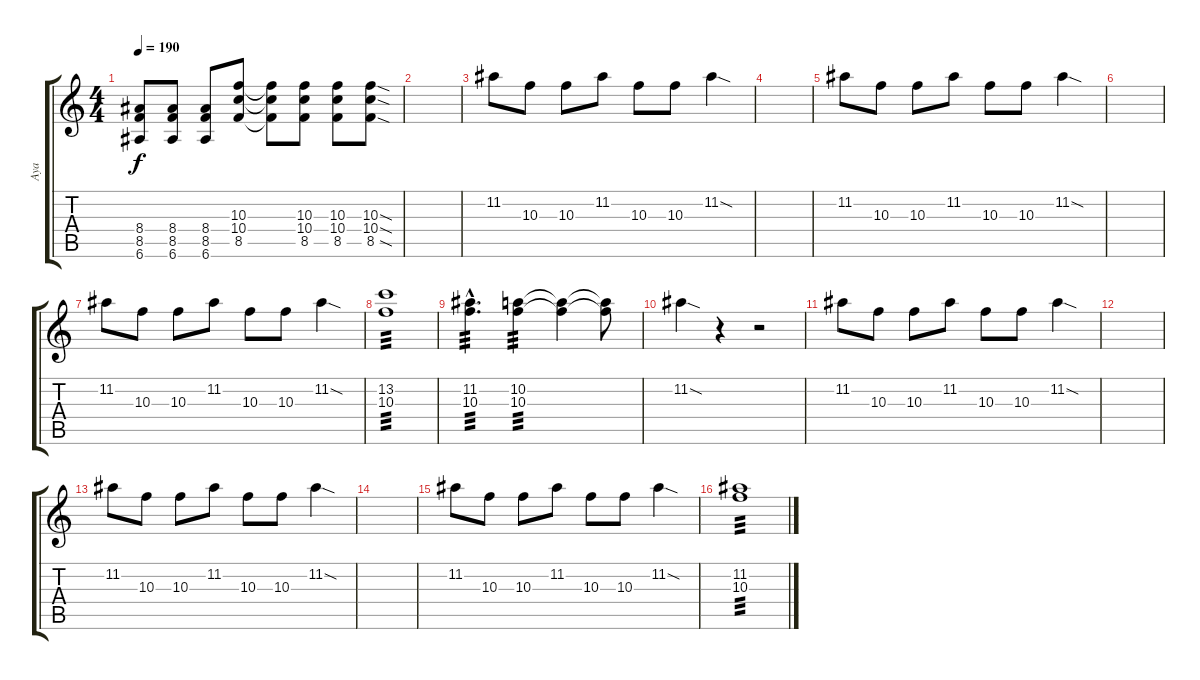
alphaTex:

\track ("Aya" "Aya") {instrument distortionguitar}
\staff {score tabs}
\tuning (E4 B3 G3 D3 A2 E2) {hide}
\ts (4 4)
\tempo 190
\clef g2
\ks c
(8.4 8.5 6.6).8{dy f} (8.4 8.5 6.6).8 (8.4 8.5 6.6).8 (10.3 10.4 8.5).8 (10.3{t} 10.4{t} 8.5{t}).8 (10.3 10.4 8.5).8 (10.3 10.4 8.5).8 (10.3{sod} 10.4{sod} 8.5{sod}).8 |
|
11.2.8 10.3.8 10.3.8 11.2.8 10.3.8 10.3.8 11.2{sod}.4 |
|
11.2.8 10.3.8 10.3.8 11.2.8 10.3.8 10.3.8 11.2{sod}.4 |
|
11.2.8 10.3.8 10.3.8 11.2.8 10.3.8 10.3.8 11.2{sod}.4 |
(13.2 10.3).1{tp 3} |
(11.2{hac} 10.3{hac}).4{d tp 3} (10.2 10.3).4{tp 3} (10.2{t} 10.3{t}).4 (10.2{t} 10.3{t}).8 |
11.2{sod}.4 r.4 r.2 |
11.2.8 10.3.8 10.3.8 11.2.8 10.3.8 10.3.8 11.2{sod}.4 |
|
11.2.8 10.3.8 10.3.8 11.2.8 10.3.8 10.3.8 11.2{sod}.4 |
|
11.2.8 10.3.8 10.3.8 11.2.8 10.3.8 10.3.8 11.2{sod}.4 |
(11.2 10.3).1{tp 3}
